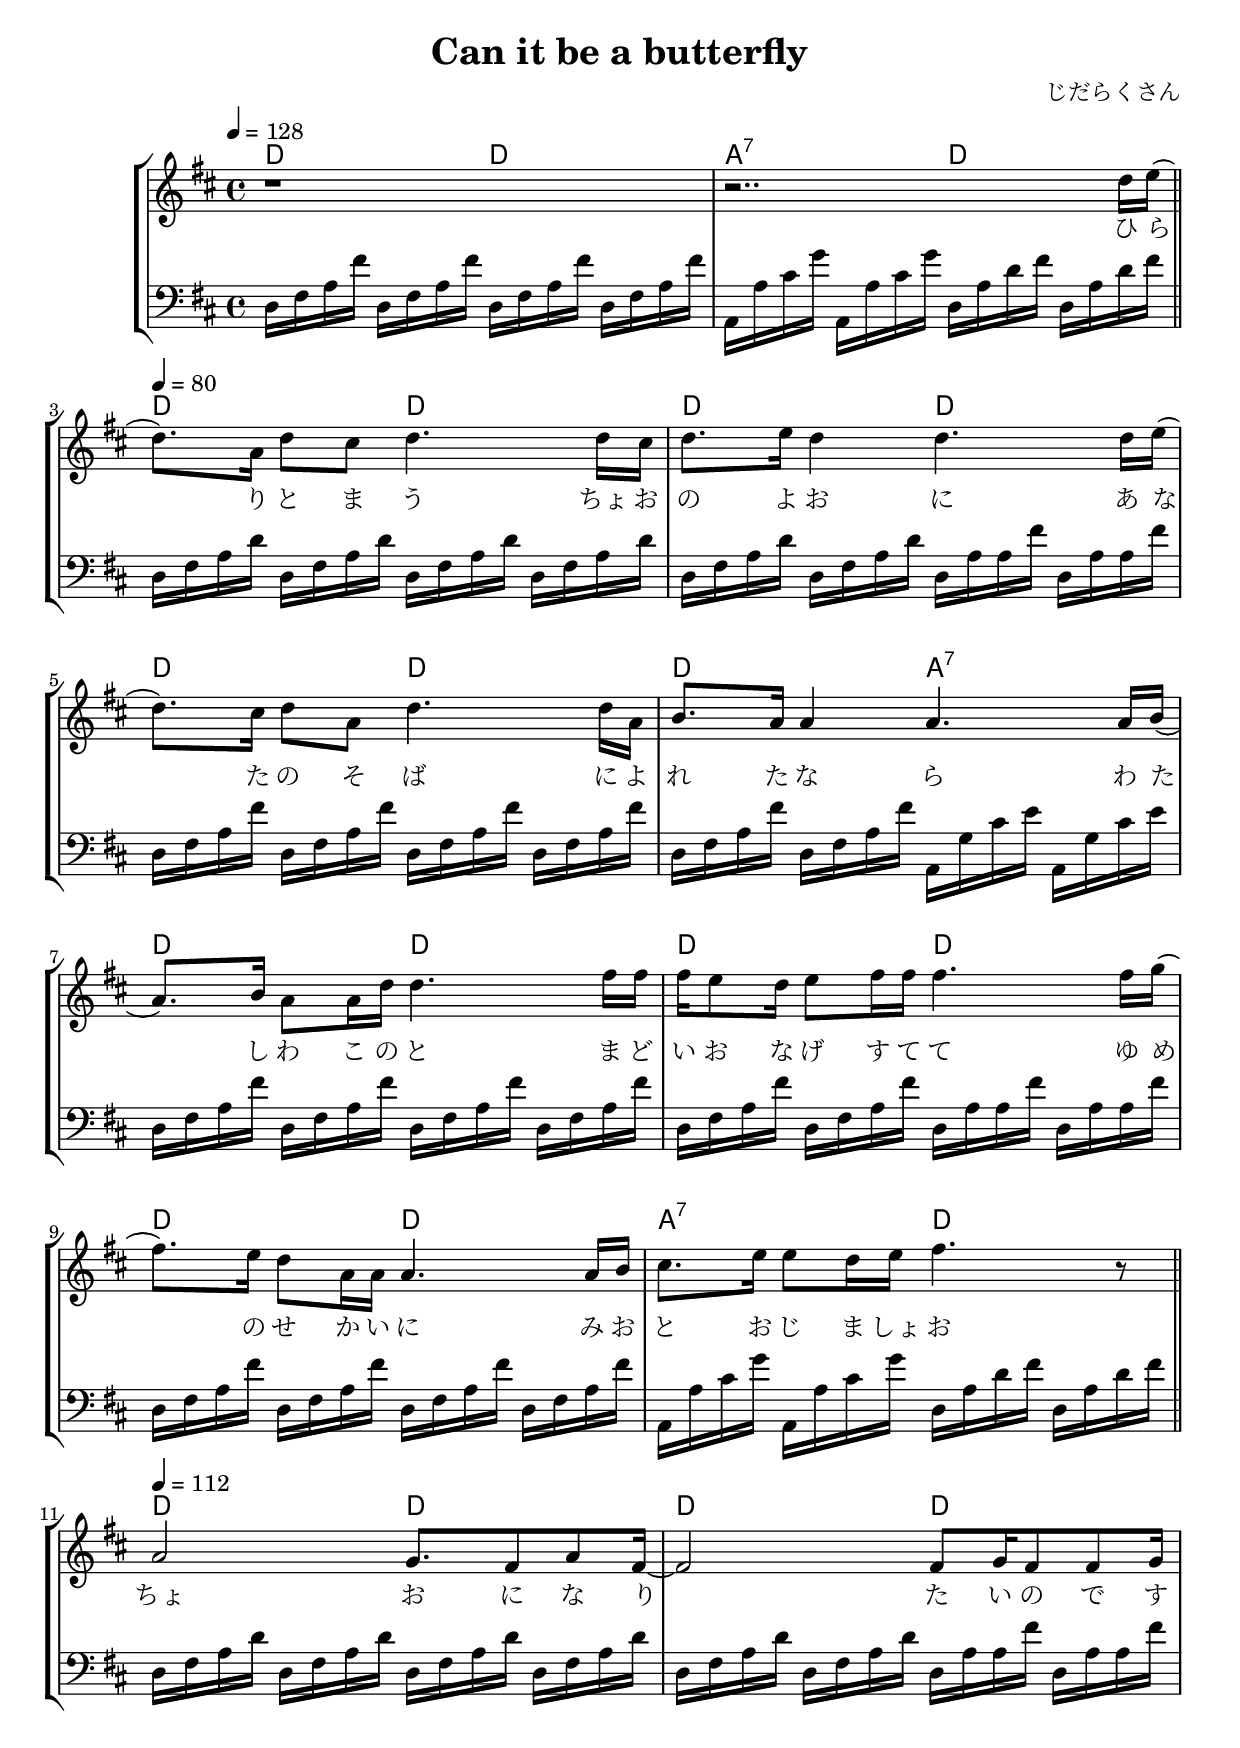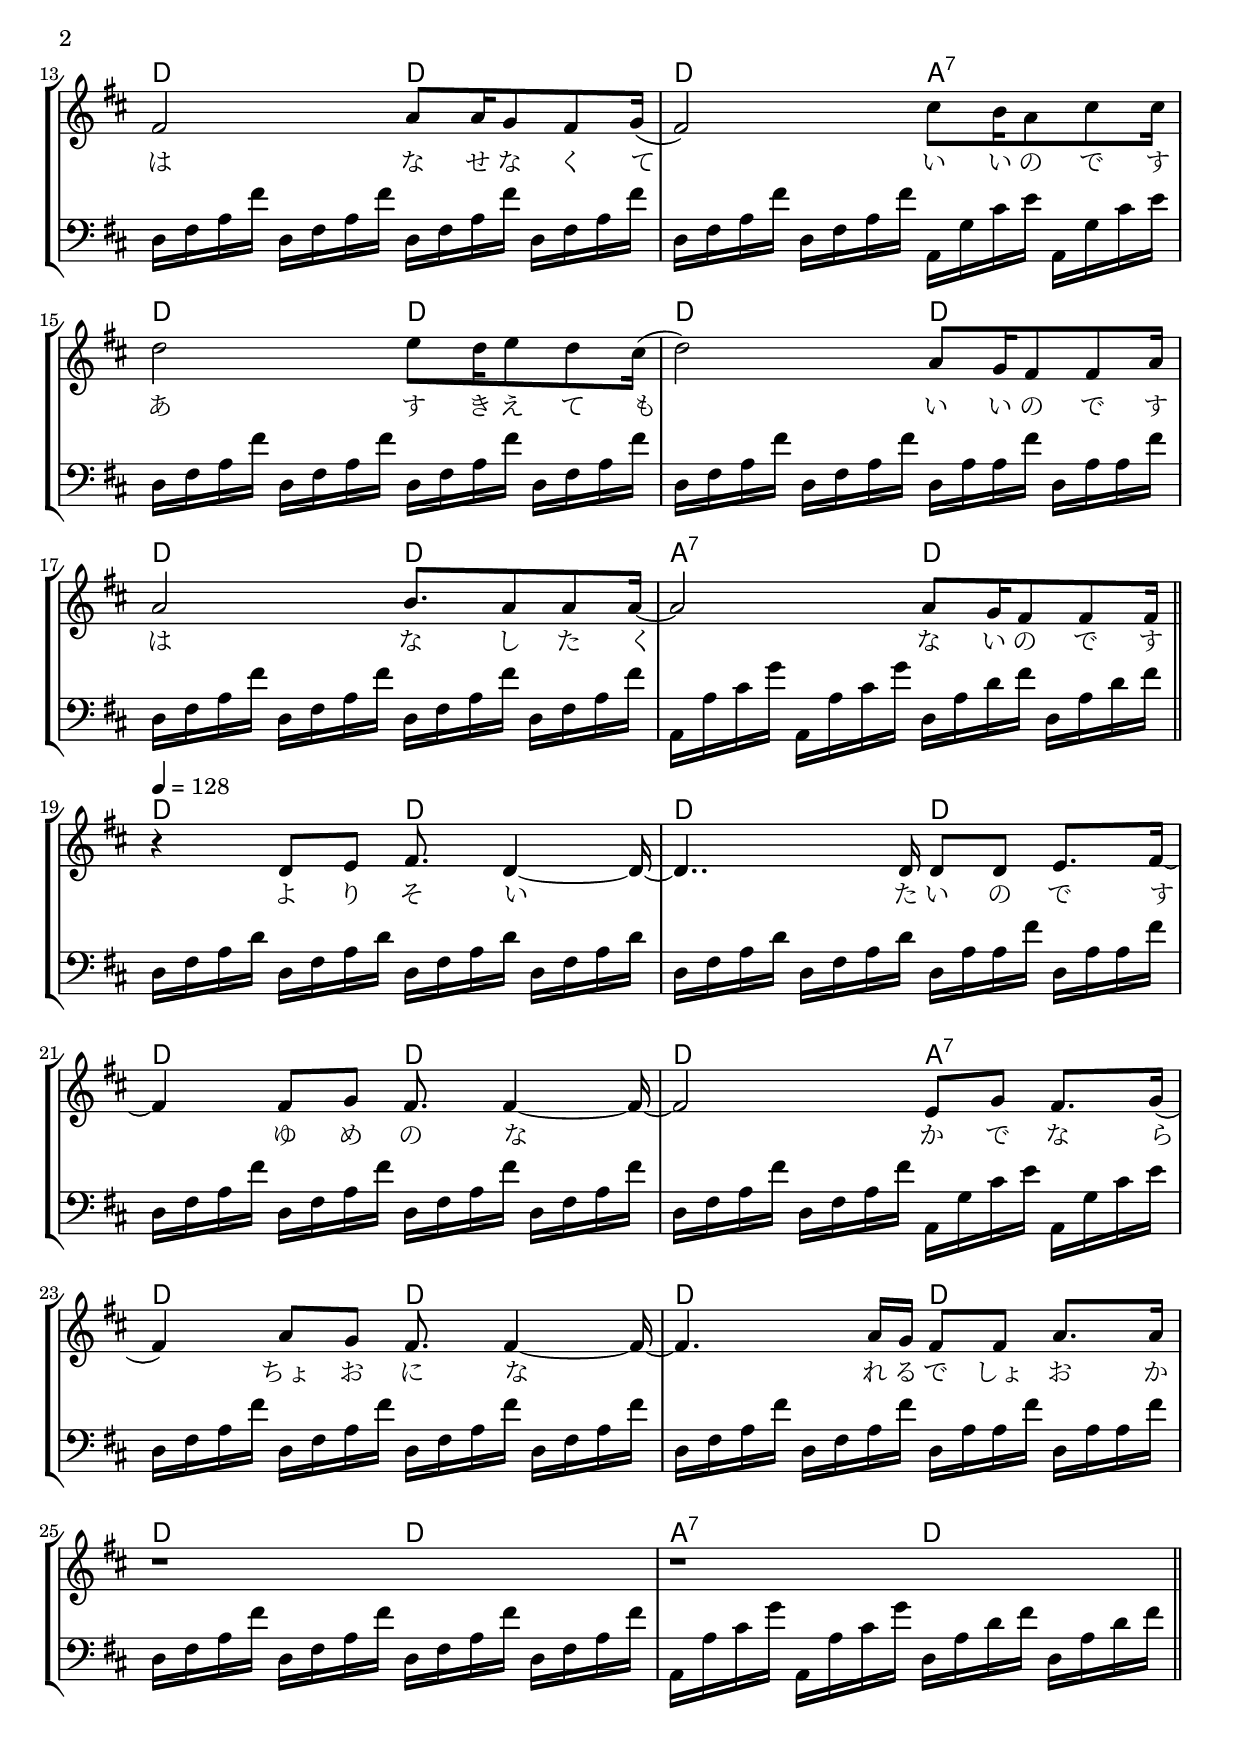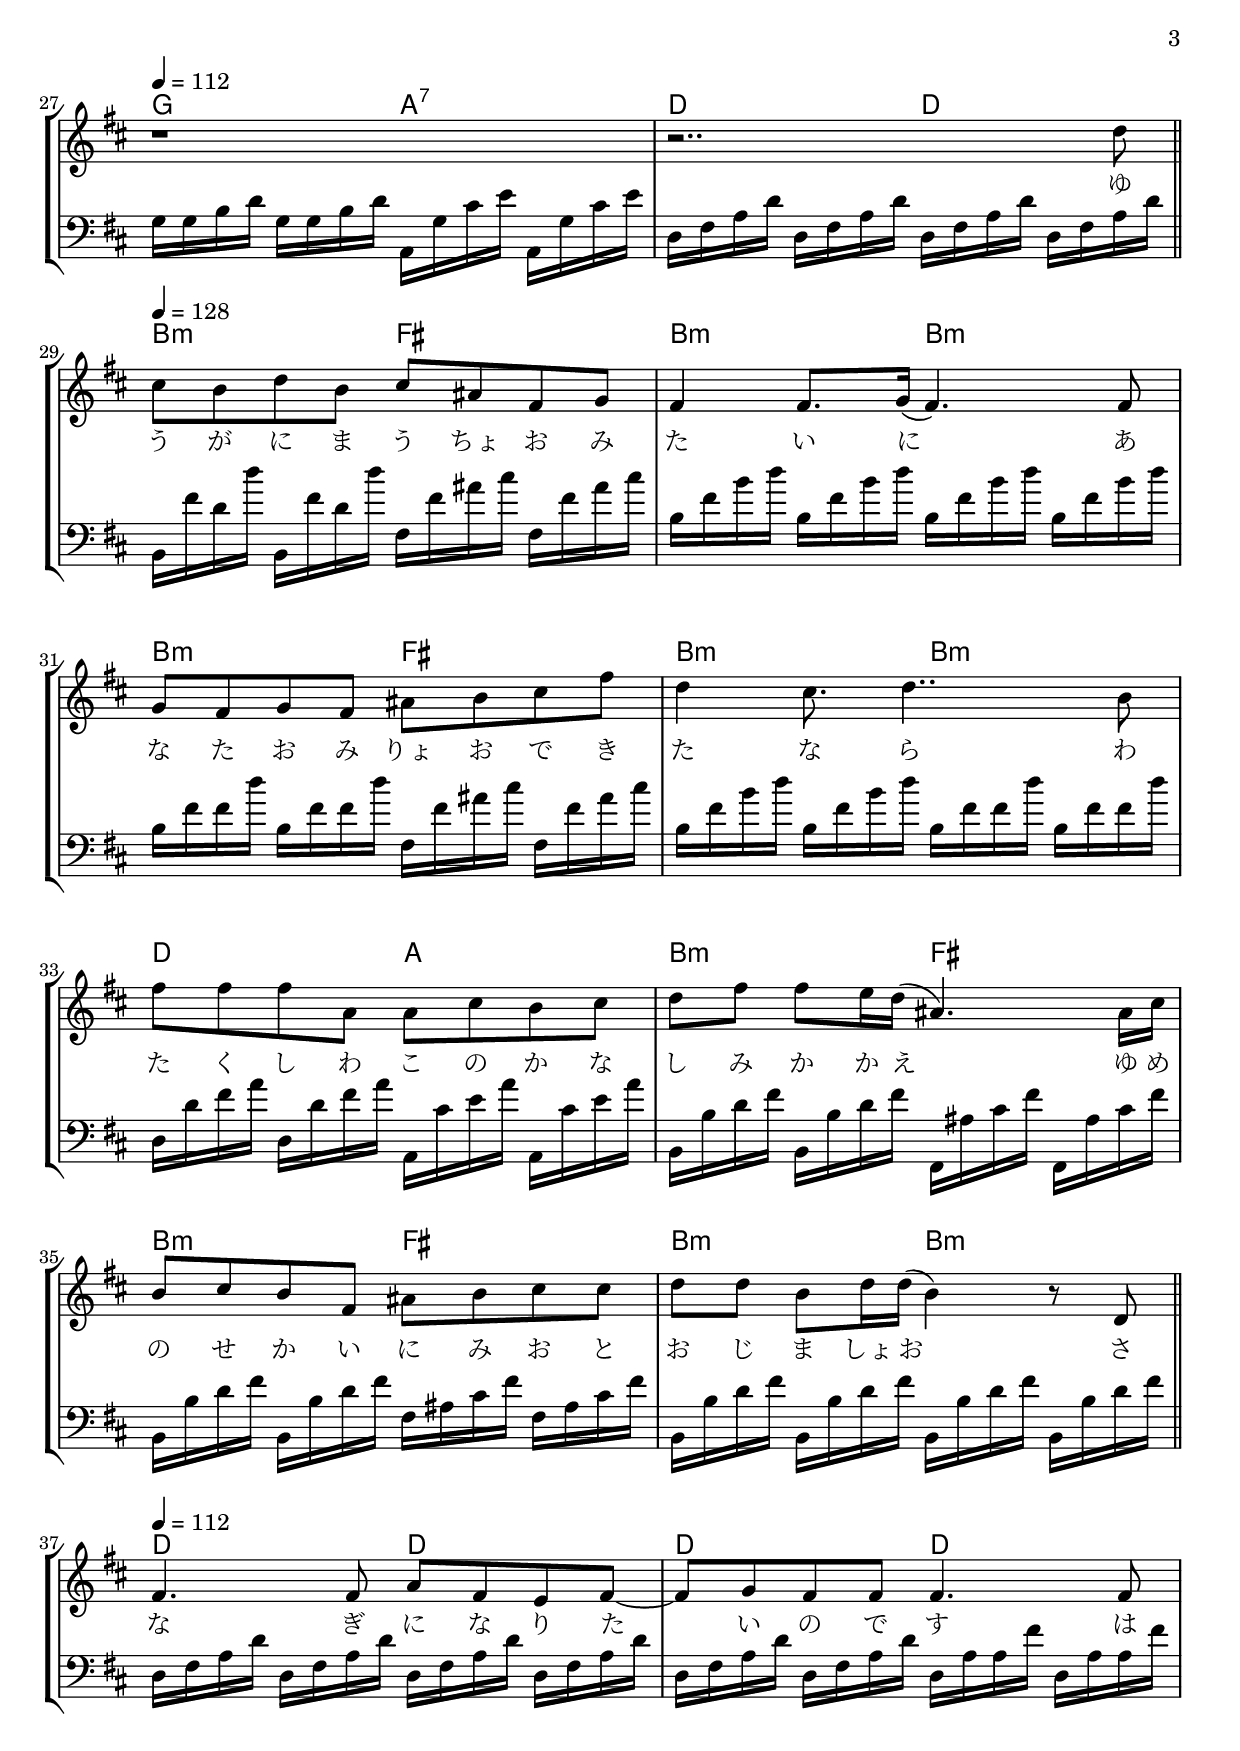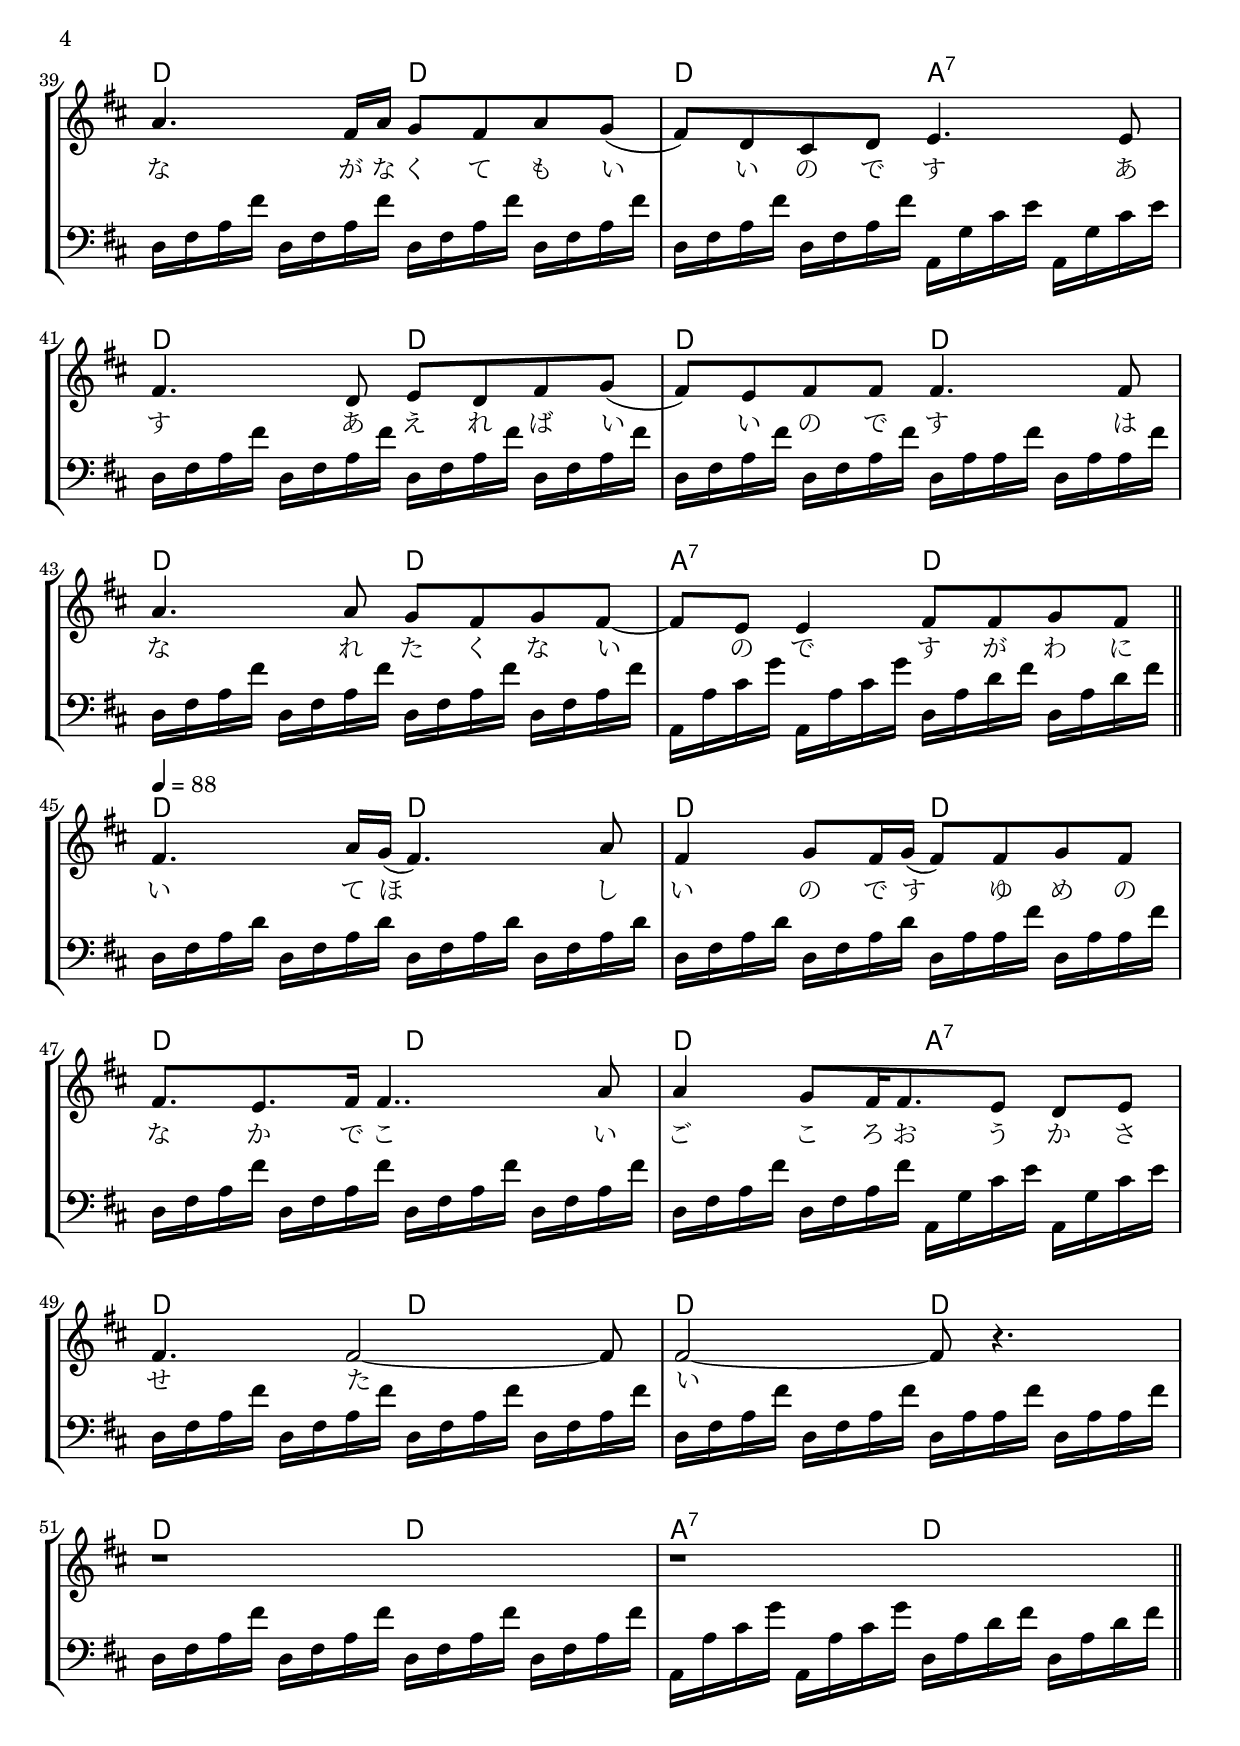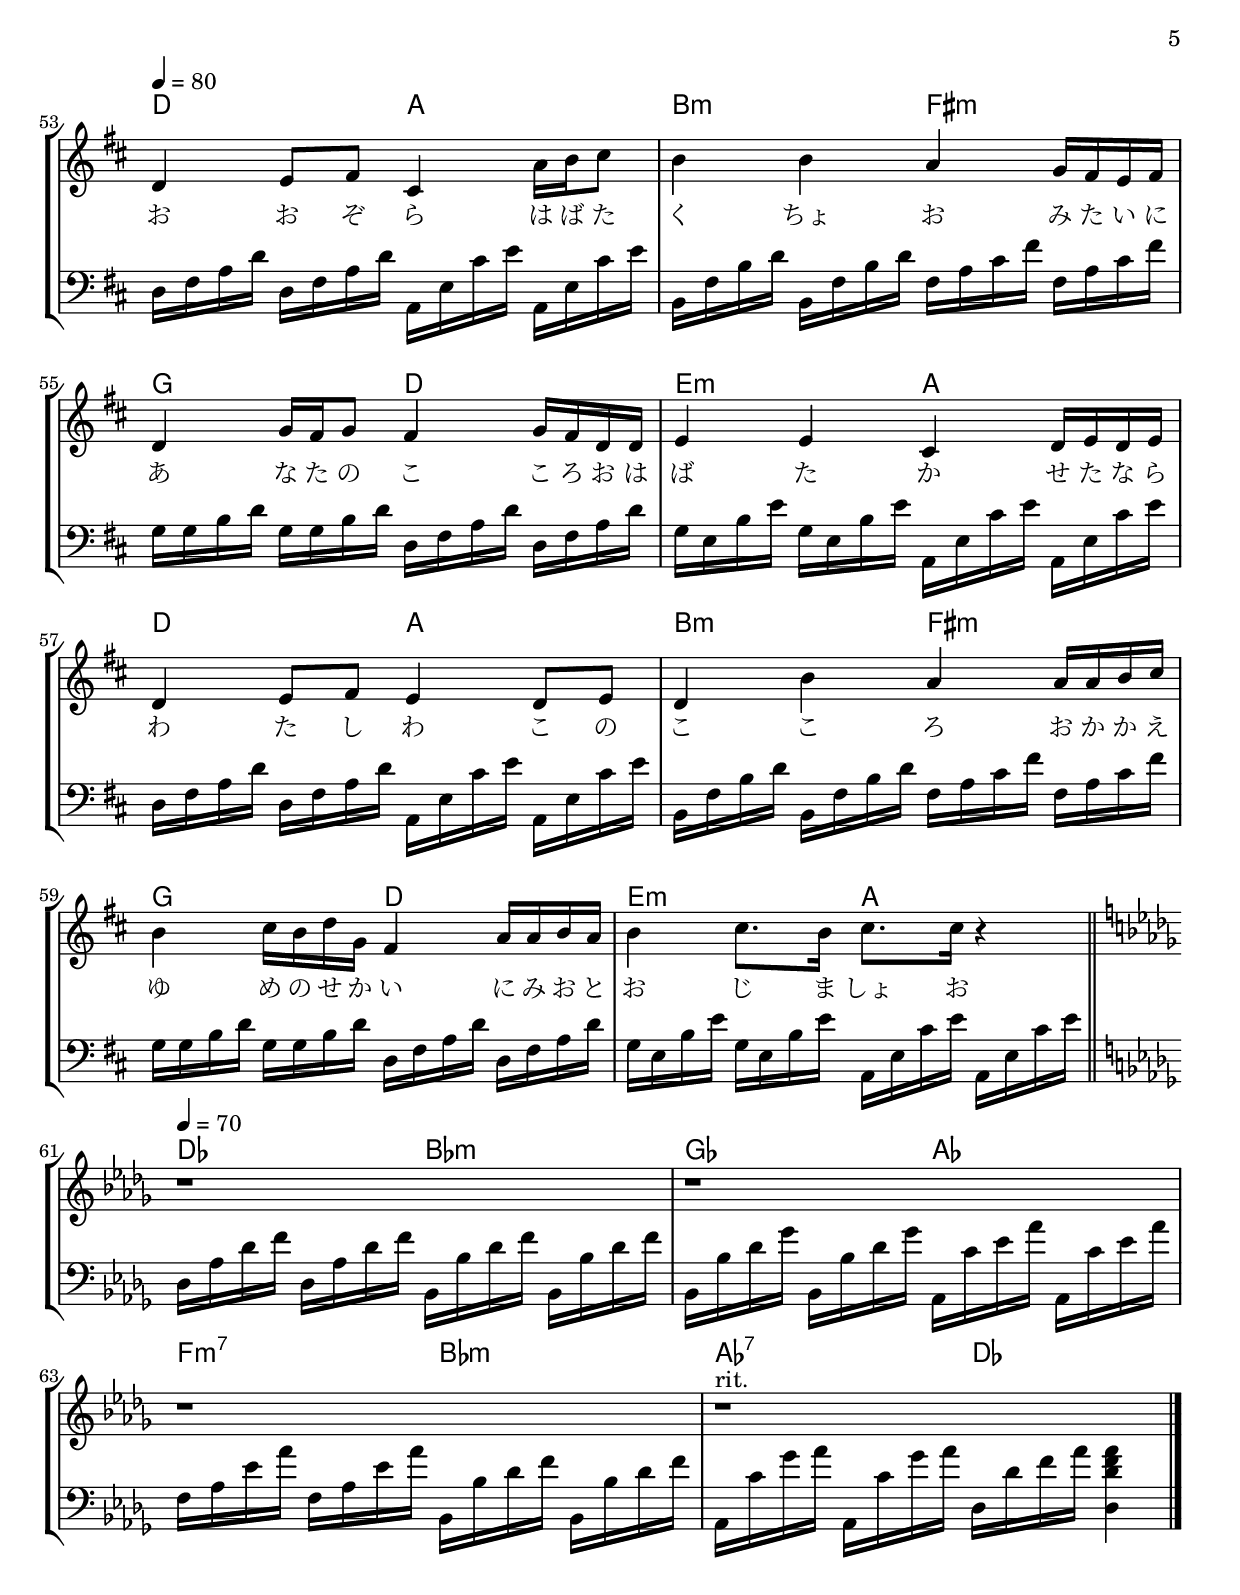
\version "2.12.1"

\header {
	title = \markup {"Can it be a butterfly"}
	composer = \markup \center-column {じだらくさん}
}

harmony = \chordmode {
	d2 d a:7 d 

	d d d d d d d a:7 d d d d d d a:7 d 

	d d d d d d d a:7 d d d d d d a:7 d 

	d d d d d d d a:7 d d d d d d a:7 d 

	g a:7 d d 

	b:m fis b:m b:m b:m fis b:m b:m d a b:m fis b:m fis b:m b:m 

	d d d d d d d a:7 d d d d d d a:7 d 

	d d d d d d d a:7 d d d d d d a:7 d 

	d a b:m fis:m g d e:m a d a b:m fis:m g d e:m a 

	des bes:m ges as f:min7 bes:m as:7 des 
}

melody = {
	\key d \major
	\tempo 4 = 128
	r1 | r2.. 
	\set Staff.midiInstrument = #"fss0.32"
	d''16  e''16 
	(	\tempo 4 = 80
d''8.)  a'16  d''8  cis''8  d''4.  d''16  cis''16 
	d''8.  e''16  d''4  d''4.  d''16  e''16 
	(d''8.)  cis''16  d''8  a'8  d''4.  d''16  a'16 
	b'8.  a'16  a'4  a'4.  a'16  b'16 
	(a'8.)  b'16  a'8  a'16  d''16  d''4.  fis''16  fis''16 
	fis''16  e''8  d''16  e''8  fis''16  fis''16  fis''4.  fis''16  g''16 
	(fis''8.)  e''16  d''8  a'16  a'16  a'4.  a'16  b'16 
	cis''8.  e''16  e''8  d''16  e''16  fis''4.  	r8 	\set Staff.midiInstrument = #"fss0.32"
		\tempo 4 = 112
 a'2  g'8.  fis'8  a'8  fis'16~ 
	fis'2  fis'8  g'16  fis'8  fis'8  g'16 
	fis'2  a'8  a'16  g'8  fis'8  g'16 
	(fis'2)  cis''8  b'16  a'8  cis''8  cis''16 
	d''2  e''8  d''16  e''8  d''8  cis''16 
	(d''2)  a'8  g'16  fis'8  fis'8  a'16 
	a'2  b'8.  a'8  a'8  a'16~ 
	a'2  a'8  g'16  fis'8  fis'8  fis'16
	\set Staff.midiInstrument = #"fss0.32"
		\tempo 4 = 128
r4 d'8  e'8  fis'8.  d'4~d'16~ 
	d'4..  d'16  d'8  d'8  e'8.  fis'16~ 
	fis'4  fis'8  g'8  fis'8.  fis'4~fis'16~ 
	fis'2  e'8  g'8  fis'8.  g'16 
	(fis'4)  a'8  g'8  fis'8.  fis'4~fis'16~ 
	fis'4.  a'16  g'16  fis'8  fis'8  a'8.  a'16
	r1 r1 	\tempo 4 = 112
	r1 | r2.. 
	\set Staff.midiInstrument = #"fss0.32"
	d''8 
		\tempo 4 = 128
cis''8  b'8  d''8  b'8  cis''8  ais'8  fis'8  g'8 
	fis'4  fis'8.  g'16  (fis'4.)  fis'8 
	g'8  fis'8  g'8  fis'8  ais'8  b'8  cis''8  fis''8 
	d''4  cis''8.  d''4..  b'8 
	fis''8  fis''8  fis''8  a'8  a'8  cis''8  b'8  cis''8 
	d''8  fis''8  fis''8  e''16  d''16  (ais'4.)  ais'16  cis''16 
	b'8  cis''8  b'8  fis'8  ais'8  b'8  cis''8  cis''8 
	d''8  d''8  b'8  d''16  d''16  (b'4)  	r8 	\set Staff.midiInstrument = #"fss0.32"
	d'8 
		\tempo 4 = 112
fis'4.  fis'8  a'8  fis'8  e'8  fis'8~ 
	fis'8  g'8  fis'8  fis'8  fis'4.  fis'8 
	a'4.  fis'16  a'16  g'8  fis'8  a'8  g'8 
	(fis'8)  d'8  cis'8  d'8  e'4.  e'8 
	fis'4.  d'8  e'8  d'8  fis'8  g'8 
	(fis'8)  e'8  fis'8  fis'8  fis'4.  fis'8 
	a'4.  a'8  g'8  fis'8  g'8  fis'8~ 
	fis'8  e'8  e'4  fis'8  	\set Staff.midiInstrument = #"fss0.32"
	fis'8  g'8  fis'8 
		\tempo 4 = 88
fis'4.  a'16  g'16  (fis'4.)  a'8 
	fis'4  g'8  fis'16  g'16  (fis'8)  fis'8  g'8  fis'8 
	fis'8.  e'8.  fis'16  fis'4..  a'8 
	a'4  g'8  fis'16  fis'8.  e'8  d'8  e'8 
	fis'4.  fis'2~fis'8 
	fis'2~fis'8  	r4. r1 r1 	\set Staff.midiInstrument = #"fss0.32"
		\tempo 4 = 80
 d'4  e'8  fis'8  cis'4  a'16  b'16  cis''8 
	b'4  b'4  a'4  g'16  fis'16  e'16  fis'16 
	d'4  g'16  fis'16  g'8  fis'4  g'16  fis'16  d'16  d'16 
	e'4  e'4  cis'4  d'16  e'16  d'16  e'16 
	d'4  e'8  fis'8  e'4  d'8  e'8 
	d'4  b'4  a'4  a'16  a'16  b'16  cis''16 
	b'4  cis''16  b'16  d''16  g'16  fis'4  a'16  a'16  b'16  a'16 
	b'4  cis''8.  b'16  cis''8.  cis''16  	r4 	\key des \major
	\tempo 4 = 70
	r1 | r1 | r1 | r1^"rit." \bar "|."
}

words = \lyricmode {
	
	ひ  ら  り  と  ま  う  ちょ  お  の  よ  お  に  あ  な  た  の  そ  ば  に  よ  れ  た  な  ら  わ  た  し  わ  こ  の  と  ま  ど  い  お  な  げ  す  て  て  ゆ  め  の  せ  か  い  に  み  お  と  お  じ  ま  しょ  お  
	ちょ  お  に  な  り  た  い  の  で  す  は  な  せ  な  く  て  い  い  の  で  す  あ  す  き  え  て  も  い  い  の  で  す  は  な  し  た  く  な  い  の  で  す  
	よ  り  そ  い  た  い  の  で  す  ゆ  め  の  な  か  で  な  ら  ちょ  お  に  な  れ  る  で  しょ  お  か  
	
	ゆ  う  が  に  ま  う  ちょ  お  み  た  い  に  あ  な  た  お  み  りょ  お  で  き  た  な  ら  わ  た  く  し  わ  こ  の  か  な  し  み  か  か  え  ゆ  め  の  せ  か  い  に  み  お  と  お  じ  ま  しょ  お  
	さ  な  ぎ  に  な  り  た  い  の  で  す  は  な  が  な  く  て  も  い  い  の  で  す  あ  す  あ  え  れ  ば  い  い  の  で  す  は  な  れ  た  く  な  い  の  で  す  
	が  わ  に  い  て  ほ  し  い  の  で  す  ゆ  め  の  な  か  で  こ  い  ご  こ  ろ  お  う  か  さ  せ  た  い  
	お  お  ぞ  ら  は  ば  た  く  ちょ  お  み  た  い  に  あ  な  た  の  こ  こ  ろ  お  は  ば  た  か  せ  た  な  ら  わ  た  し  わ  こ  の  こ  こ  ろ  お  か  か  え  ゆ  め  の  せ  か  い  に  み  お  と  お  じ  ま  しょ  お  
	
}

tempochange = {
	\tempo 4 = 128
	r1 | r1 \bar "||"
	\tempo 4 = 80
	r1 | r1 | r1 | r1 | r1 | r1 | r1 | r1 \bar "||"
	\tempo 4 = 112
	r1 | r1 | r1 | r1 | r1 | r1 | r1 | r1 \bar "||"
	\tempo 4 = 128
	r1 | r1 | r1 | r1 | r1 | r1 | r1 | r1 \bar "||"
	\tempo 4 = 112
	r1 | r1 \bar "||"
	\tempo 4 = 128
	r1 | r1 | r1 | r1 | r1 | r1 | r1 | r1 \bar "||"
	\tempo 4 = 112
	r1 | r1 | r1 | r1 | r1 | r1 | r1 | r1 \bar "||"
	\tempo 4 = 88
	r1 | r1 | r1 | r1 | r1 | r1 | r1 | r1 \bar "||"
	\tempo 4 = 80
	r1 | r1 | r1 | r1 | r1 | r1 | r1 | r1 \bar "||"
	\tempo 4 = 70
	r1 | r1 | r1 | \tempo 4 = 52 r2 \tempo 4 = 46 r2 \bar "|."
}

mainacc = {
	\clef bass
	\set Staff.midiInstrument = #"Tinkle Bell"
	\key d \major
	\tempo 4 = 128
	d16 fis a fis' d fis a fis'
	d16 fis a fis' d fis a fis'
	a,16 a cis' g' a, a cis' g'
	d16 a d' fis' d a d' fis'
	\bar "||"

	\set Staff.midiInstrument = #"Tinkle Bell"
	\tempo 4 = 80
	d16 fis a d' d fis a d'
	d16 fis a d' d fis a d'
	d16 fis a d' d fis a d'
	d16 a a fis' d a a fis'
	d16 fis a fis' d fis a fis'
	d16 fis a fis' d fis a fis'
	d16 fis a fis' d fis a fis'
	a,16 g cis' e' a, g cis' e'
	d16 fis a fis' d fis a fis'
	d16 fis a fis' d fis a fis'
	d16 fis a fis' d fis a fis'
	d16 a a fis' d a a fis'
	d16 fis a fis' d fis a fis'
	d16 fis a fis' d fis a fis'
	a,16 a cis' g' a, a cis' g'
	d16 a d' fis' d a d' fis'
	\bar "||"

	\set Staff.midiInstrument = #"Tinkle Bell"
	\tempo 4 = 112
	d16 fis a d' d fis a d'
	d16 fis a d' d fis a d'
	d16 fis a d' d fis a d'
	d16 a a fis' d a a fis'
	d16 fis a fis' d fis a fis'
	d16 fis a fis' d fis a fis'
	d16 fis a fis' d fis a fis'
	a,16 g cis' e' a, g cis' e'
	d16 fis a fis' d fis a fis'
	d16 fis a fis' d fis a fis'
	d16 fis a fis' d fis a fis'
	d16 a a fis' d a a fis'
	d16 fis a fis' d fis a fis'
	d16 fis a fis' d fis a fis'
	a,16 a cis' g' a, a cis' g'
	d16 a d' fis' d a d' fis'
	\bar "||"

	\set Staff.midiInstrument = #"Tinkle Bell"
	\tempo 4 = 128
	d16 fis a d' d fis a d'
	d16 fis a d' d fis a d'
	d16 fis a d' d fis a d'
	d16 a a fis' d a a fis'
	d16 fis a fis' d fis a fis'
	d16 fis a fis' d fis a fis'
	d16 fis a fis' d fis a fis'
	a,16 g cis' e' a, g cis' e'
	d16 fis a fis' d fis a fis'
	d16 fis a fis' d fis a fis'
	d16 fis a fis' d fis a fis'
	d16 a a fis' d a a fis'
	d16 fis a fis' d fis a fis'
	d16 fis a fis' d fis a fis'
	a,16 a cis' g' a, a cis' g'
	d16 a d' fis' d a d' fis'
	\bar "||"

	\set Staff.midiInstrument = #"Tinkle Bell"
	\tempo 4 = 112
	g16 g b d' g g b d'
	a,16 g cis' e' a, g cis' e'
	d16 fis a d' d fis a d'
	d16 fis a d' d fis a d'
	\bar "||"

	\set Staff.midiInstrument = #"Tinkle Bell"
	\tempo 4 = 128
	b,16 fis' d' d'' b, fis' d' d''
	fis16 fis' ais' cis'' fis fis' ais' cis''
	b16 fis' b' d'' b fis' b' d''
	b16 fis' b' d'' b fis' b' d''
	b16 fis' fis' d'' b fis' fis' d''
	fis16 fis' ais' cis'' fis fis' ais' cis''
	b16 fis' b' d'' b fis' b' d''
	b16 fis' fis' d'' b fis' fis' d''
	d16 d' fis' a' d d' fis' a'
	a,16 cis' e' a' a, cis' e' a'
	b,16 b d' fis' b, b d' fis'
	fis,16 ais cis' fis' fis, ais cis' fis'
	b,16 b d' fis' b, b d' fis'
	fis16 ais cis' fis' fis ais cis' fis'
	b,16 b d' fis' b, b d' fis'
	b,16 b d' fis' b, b d' fis'
	\bar "||"

	\set Staff.midiInstrument = #"Tinkle Bell"
	\tempo 4 = 112
	d16 fis a d' d fis a d'
	d16 fis a d' d fis a d'
	d16 fis a d' d fis a d'
	d16 a a fis' d a a fis'
	d16 fis a fis' d fis a fis'
	d16 fis a fis' d fis a fis'
	d16 fis a fis' d fis a fis'
	a,16 g cis' e' a, g cis' e'
	d16 fis a fis' d fis a fis'
	d16 fis a fis' d fis a fis'
	d16 fis a fis' d fis a fis'
	d16 a a fis' d a a fis'
	d16 fis a fis' d fis a fis'
	d16 fis a fis' d fis a fis'
	a,16 a cis' g' a, a cis' g'
	d16 a d' fis' d a d' fis'
	\bar "||"

	\set Staff.midiInstrument = #"Tinkle Bell"
	\tempo 4 = 88
	d16 fis a d' d fis a d'
	d16 fis a d' d fis a d'
	d16 fis a d' d fis a d'
	d16 a a fis' d a a fis'
	d16 fis a fis' d fis a fis'
	d16 fis a fis' d fis a fis'
	d16 fis a fis' d fis a fis'
	a,16 g cis' e' a, g cis' e'
	d16 fis a fis' d fis a fis'
	d16 fis a fis' d fis a fis'
	d16 fis a fis' d fis a fis'
	d16 a a fis' d a a fis'
	d16 fis a fis' d fis a fis'
	d16 fis a fis' d fis a fis'
	a,16 a cis' g' a, a cis' g'
	d16 a d' fis' d a d' fis'
	\bar "||"

	\set Staff.midiInstrument = #"Tinkle Bell"
	\tempo 4 = 80
	d16 fis a d' d fis a d'
	a,16 e cis' e' a, e cis' e'
	b,16 fis b d' b, fis b d'
	fis16 a cis' fis' fis a cis' fis'
	g16 g b d' g g b d'
	d16 fis a d' d fis a d'
	g16 e b e' g e b e'
	a,16 e cis' e' a, e cis' e'
	d16 fis a d' d fis a d'
	a,16 e cis' e' a, e cis' e'
	b,16 fis b d' b, fis b d'
	fis16 a cis' fis' fis a cis' fis'
	g16 g b d' g g b d'
	d16 fis a d' d fis a d'
	g16 e b e' g e b e'
	a,16 e cis' e' a, e cis' e'
	\bar "||"

	\set Staff.midiInstrument = #"Tinkle Bell"
	\key des \major
	\tempo 4 = 70
	des16 as des' f' des as des' f'
	bes,16 bes des' f' bes, bes des' f'
	bes,16 bes des' ges' bes, bes des' ges'
	as,16 c' es' as' as, c' es' as'
	f16 as es' as' f as es' as'
	bes,16 bes des' f' bes, bes des' f'
	as,16 c' ges' as' as, c' ges' as'
	des16 des' f' as' <des des' f' as'>4
	\bar "|."
}

subacc = {
	\clef bass
	\set Staff.midiInstrument = #"Acoustic Guitar (nylon)"
	\key d \major
	\tempo 4 = 128
	r2
	r2
	r2
	r2
	\bar "||"

	\set Staff.midiInstrument = #"Acoustic Guitar (nylon)"
	\tempo 4 = 80
	r2
	r2
	r2
	r2
	r2
	r2
	r2
	r2
	r2
	r2
	r2
	r2
	r2
	r2
	r2
	r2
	\bar "||"

	\set Staff.midiInstrument = #"Acoustic Guitar (nylon)"
	\tempo 4 = 112
	r2
	r2
	r2
	r2
	r2
	r2
	r2
	r2
	r2
	r2
	r2
	r2
	r2
	r2
	r2
	r2
	\bar "||"

	\set Staff.midiInstrument = #"Acoustic Guitar (nylon)"
	\tempo 4 = 128
	r2
	r2
	r2
	r2
	r2
	r2
	r2
	r2
	r2
	r2
	r2
	r2
	r2
	r2
	r2
	r2
	\bar "||"

	\set Staff.midiInstrument = #"Acoustic Guitar (nylon)"
	\tempo 4 = 112
	r2
	r2
	r2
	r2
	\bar "||"

	\set Staff.midiInstrument = #"Acoustic Guitar (nylon)"
	\tempo 4 = 128
	r2
	r2
	r2
	r2
	r2
	r2
	r2
	r2
	r2
	r2
	r2
	r2
	r2
	r2
	r2
	r2
	\bar "||"

	\set Staff.midiInstrument = #"Acoustic Guitar (nylon)"
	\tempo 4 = 112
	r2
	r2
	r2
	r2
	r2
	r2
	r2
	r2
	r2
	r2
	r2
	r2
	r2
	r2
	r2
	r2
	\bar "||"

	\set Staff.midiInstrument = #"Acoustic Guitar (nylon)"
	\tempo 4 = 88
	r2
	r2
	r2
	r2
	r2
	r2
	r2
	r2
	r2
	r2
	r2
	r2
	r2
	r2
	r2
	r2
	\bar "||"

	\set Staff.midiInstrument = #"Acoustic Guitar (nylon)"
	\tempo 4 = 80
	r2
	r2
	r2
	r2
	r2
	r2
	r2
	r2
	r2
	r2
	r2
	r2
	r2
	r2
	r2
	r2
	\bar "||"

	\set Staff.midiInstrument = #"Acoustic Guitar (nylon)"
	\key des \major
	\tempo 4 = 70
	r2
	r2
	r2
	r2
	r2
	r2
	r2
	r2
	\bar "|."
}

percA = {
	\drummode {
	cymc1  |r1  \bar "||"
	cymc1  |r1  |r1  |r1  |cymc1  |r1  |r1  |r1  \bar "||"
	cymc1  |r1  |r1  |r1  |cymc1  |r1  |r1  |r1  \bar "||"
	cymc1  |r1  |r1  |r1  |cymc1  |r1  |r1  |r1  \bar "||"
	cymc1  |r1  \bar "||"
	cymc1  |r1  |r1  |r1  |cymc1  |r1  |r1  |r1  \bar "||"
	cymc1  |r1  |r1  |r1  |cymc1  |r1  |r1  |r1  \bar "||"
	cymc1  |r1  |r1  |r1  |cymc1  |r1  |r1  |r1  \bar "||"
	cymc1  |r1  |r1  |r1  |cymc1  |r1  |r1  |r1  \bar "||"
	cymc1  |r1  |r1  |r1  \bar "|."
	}
}

percB = {
	\drummode {
	r8 hho8 hho8 hho8 hho8 hho8 hho8 hho8  |hho8 hho8 hho8 hho8 hho8 hho8 hho8 hho8  \bar "||"
	r8 hho8 hho8 hho8 hho8 hho8 hho8 hho8  |hho8 hho8 hho8 hho8 hho8 hho8 hho8 hho8  |hho8 hho8 hho8 hho8 hho8 hho8 hho8 hho8  |hho8 hho8 hho8 hho8 hho8 hho4.  |r8 hho8 hho8 hho8 hho8 hho8 hho8 hho8  |hho8 hho8 hho8 hho8 hho8 hho8 hho8 hho8  |hho8 hho8 hho8 hho8 hho8 hho8 hho8 hho8  |hho8 hho8 hho8 hho8 hho8 hho4.  \bar "||"
	r8 hho8 hho8 hho8 hho8 hho8 hho8 hho8  |hho8 hho8 hho8 hho8 hho8 hho8 hho8 hho8  |hho8 hho8 hho8 hho8 hho8 hho8 hho8 hho8  |hho8 hho8 hho8 hho8 hho8 hho4.  |r8 hho8 hho8 hho8 hho8 hho8 hho8 hho8  |hho8 hho8 hho8 hho8 hho8 hho8 hho8 hho8  |hho8 hho8 hho8 hho8 hho8 hho8 hho8 hho8  |hho8 hho8 hho8 hho8 hho8 hho4.  \bar "||"
	r8 hho8 hho8 hho8 hho8 hho8 hho8 hho8  |hho8 hho8 hho8 hho8 hho8 hho8 hho8 hho8  |hho8 hho8 hho8 hho8 hho8 hho8 hho8 hho8  |hho8 hho8 hho8 hho8 hho8 hho4.  |r8 hho8 hho8 hho8 hho8 hho8 hho8 hho8  |hho8 hho8 hho8 hho8 hho8 hho8 hho8 hho8  |hho8 hho8 hho8 hho8 hho8 hho8 hho8 hho8  |hho8 hho8 hho8 hho8 hho8 hho4.  \bar "||"
	r8 hho8 hho8 hho8 hho8 hho8 hho8 hho8  |hho8 hho8 hho8 hho8 hho8 hho8 hho8 hho8  \bar "||"
	r8 hho8 hho8 hho8 hho8 hho8 hho8 hho8  |hho8 hho8 hho8 hho8 hho8 hho8 hho8 hho8  |hho8 hho8 hho8 hho8 hho8 hho8 hho8 hho8  |hho8 hho8 hho8 hho8 hho8 hho4.  |r8 hho8 hho8 hho8 hho8 hho8 hho8 hho8  |hho8 hho8 hho8 hho8 hho8 hho8 hho8 hho8  |hho8 hho8 hho8 hho8 hho8 hho8 hho8 hho8  |hho8 hho8 hho8 hho8 hho8 hho4.  \bar "||"
	r8 hho8 hho8 hho8 hho8 hho8 hho8 hho8  |hho8 hho8 hho8 hho8 hho8 hho8 hho8 hho8  |hho8 hho8 hho8 hho8 hho8 hho8 hho8 hho8  |hho8 hho8 hho8 hho8 hho8 hho4.  |r8 hho8 hho8 hho8 hho8 hho8 hho8 hho8  |hho8 hho8 hho8 hho8 hho8 hho8 hho8 hho8  |hho8 hho8 hho8 hho8 hho8 hho8 hho8 hho8  |hho8 hho8 hho8 hho8 hho8 hho4.  \bar "||"
	r8 hho8 hho8 hho8 hho8 hho8 hho8 hho8  |hho8 hho8 hho8 hho8 hho8 hho8 hho8 hho8  |hho8 hho8 hho8 hho8 hho8 hho8 hho8 hho8  |hho8 hho8 hho8 hho8 hho8 hho4.  |r8 hho8 hho8 hho8 hho8 hho8 hho8 hho8  |hho8 hho8 hho8 hho8 hho8 hho8 hho8 hho8  |hho8 hho8 hho8 hho8 hho8 hho8 hho8 hho8  |hho8 hho8 hho8 hho8 hho8 hho4.  \bar "||"
	r8 hho8 hho8 hho8 hho8 hho8 hho8 hho8  |hho8 hho8 hho8 hho8 hho8 hho8 hho8 hho8  |hho8 hho8 hho8 hho8 hho8 hho8 hho8 hho8  |hho8 hho8 hho8 hho8 hho8 hho4.  |r8 hho8 hho8 hho8 hho8 hho8 hho8 hho8  |hho8 hho8 hho8 hho8 hho8 hho8 hho8 hho8  |hho8 hho8 hho8 hho8 hho8 hho8 hho8 hho8  |hho8 hho8 hho8 hho8 hho8 hho4.  \bar "||"
	r8 hho8 hho8 hho8 hho8 hho8 hho8 hho8  |hho8 hho8 hho8 hho8 hho8 hho8 hho8 hho8  |hho8 hho8 hho8 hho8 hho8 hho8 hho8 hho8  |hho8 hho8 hho8 hho8 hho8 hho4.  \bar "|."
	}
}

percC = {
	\drummode {
	r1  |r1  \bar "||"
	r1  |r1  |r1  |r2. hh4  |r1  |r1  |r1  |r2. hh4  \bar "||"
	r1  |r1  |r1  |r2. hh4  |r1  |r1  |r1  |r2. hh4  \bar "||"
	r1  |r1  |r1  |r2. hh4  |r1  |r1  |r1  |r2. hh4  \bar "||"
	r1  |r1  \bar "||"
	r1  |r1  |r1  |r2. hh4  |r1  |r1  |r1  |r2. hh4  \bar "||"
	r1  |r1  |r1  |r2. hh4  |r1  |r1  |r1  |r2. hh4  \bar "||"
	r1  |r1  |r1  |r2. hh4  |r1  |r1  |r1  |r2. hh4  \bar "||"
	r1  |r1  |r1  |r2. hh4  |r1  |r1  |r1  |r2. hh4  \bar "||"
	r1  |r1  |r1  |r2. hh4  \bar "|."
	}
}

percD = {
	\drummode {
	r8 sn4 sn4 sn4 sn8  |r8 sn4 sn4 sn4 sn8  \bar "||"
	r8 sn4 sn4 sn4 sn8  |r8 sn4 sn4 sn4 sn8  |r8 sn4 sn4 sn4 sn8  |r8 sn4 sn4 sn8. sn16 sn16 sn16  |r8 sn4 sn4 sn4 sn8  |r8 sn4 sn4 sn4 sn8  |r8 sn4 sn4 sn4 sn8  |r8 sn4 sn4 sn8. sn16 sn16 sn16  \bar "||"
	r8 sn4 sn4 sn4 sn8  |r8 sn4 sn4 sn4 sn8  |r8 sn4 sn4 sn4 sn8  |r8 sn4 sn4 sn8. sn16 sn16 sn16  |r8 sn4 sn4 sn4 sn8  |r8 sn4 sn4 sn4 sn8  |r8 sn4 sn4 sn4 sn8  |r8 sn4 sn4 sn8. sn16 sn16 sn16  \bar "||"
	r8 sn4 sn4 sn4 sn8  |r8 sn4 sn4 sn4 sn8  |r8 sn4 sn4 sn4 sn8  |r8 sn4 sn4 sn8. sn16 sn16 sn16  |r8 sn4 sn4 sn4 sn8  |r8 sn4 sn4 sn4 sn8  |r8 sn4 sn4 sn4 sn8  |r8 sn4 sn4 sn8. sn16 sn16 sn16  \bar "||"
	r8 sn4 sn4 sn4 sn8  |r8 sn4 sn4 sn4 sn8  \bar "||"
	r8 sn4 sn4 sn4 sn8  |r8 sn4 sn4 sn4 sn8  |r8 sn4 sn4 sn4 sn8  |r8 sn4 sn4 sn8. sn16 sn16 sn16  |r8 sn4 sn4 sn4 sn8  |r8 sn4 sn4 sn4 sn8  |r8 sn4 sn4 sn4 sn8  |r8 sn4 sn4 sn8. sn16 sn16 sn16  \bar "||"
	r8 sn4 sn4 sn4 sn8  |r8 sn4 sn4 sn4 sn8  |r8 sn4 sn4 sn4 sn8  |r8 sn4 sn4 sn8. sn16 sn16 sn16  |r8 sn4 sn4 sn4 sn8  |r8 sn4 sn4 sn4 sn8  |r8 sn4 sn4 sn4 sn8  |r8 sn4 sn4 sn8. sn16 sn16 sn16  \bar "||"
	r8 sn4 sn4 sn4 sn8  |r8 sn4 sn4 sn4 sn8  |r8 sn4 sn4 sn4 sn8  |r8 sn4 sn4 sn8. sn16 sn16 sn16  |r8 sn4 sn4 sn4 sn8  |r8 sn4 sn4 sn4 sn8  |r8 sn4 sn4 sn4 sn8  |r8 sn4 sn4 sn8. sn16 sn16 sn16  \bar "||"
	r8 sn4 sn4 sn4 sn8  |r8 sn4 sn4 sn4 sn8  |r8 sn4 sn4 sn4 sn8  |r8 sn4 sn4 sn8. sn16 sn16 sn16  |r8 sn4 sn4 sn4 sn8  |r8 sn4 sn4 sn4 sn8  |r8 sn4 sn4 sn4 sn8  |r8 sn4 sn4 sn8. sn16 sn16 sn16  \bar "||"
	r8 sn4 sn4 sn4 sn8  |r8 sn4 sn4 sn4 sn8  |r8 sn4 sn4 sn4 sn8  |r8 sn4 sn4 sn8. sn16 sn16 sn16  \bar "|."
	}
}

percE = {
	\drummode {
	bd4 bd16 bd8. bd8. bd8 bd8.  |bd4 bd16 bd8. bd16 bd8 bd8 bd8.  \bar "||"
	bd4 bd16 bd8. bd8. bd8 bd8.  |bd4 bd16 bd8. bd16 bd8 bd8 bd8.  |bd4 bd16 bd8. bd8. bd8 bd8.  |bd4 bd16 bd8. bd16 bd8. bd4  |bd4 bd16 bd8. bd8. bd8 bd8.  |bd4 bd16 bd8. bd16 bd8 bd8 bd8.  |bd4 bd16 bd8. bd8. bd8 bd8.  |bd4 bd16 bd8. bd16 bd8. bd4  \bar "||"
	bd4 bd16 bd8. bd8. bd8 bd8.  |bd4 bd16 bd8. bd16 bd8 bd8 bd8.  |bd4 bd16 bd8. bd8. bd8 bd8.  |bd4 bd16 bd8. bd16 bd8. bd4  |bd4 bd16 bd8. bd8. bd8 bd8.  |bd4 bd16 bd8. bd16 bd8 bd8 bd8.  |bd4 bd16 bd8. bd8. bd8 bd8.  |bd4 bd16 bd8. bd16 bd8. bd4  \bar "||"
	bd4 bd16 bd8. bd8. bd8 bd8.  |bd4 bd16 bd8. bd16 bd8 bd8 bd8.  |bd4 bd16 bd8. bd8. bd8 bd8.  |bd4 bd16 bd8. bd16 bd8. bd4  |bd4 bd16 bd8. bd8. bd8 bd8.  |bd4 bd16 bd8. bd16 bd8 bd8 bd8.  |bd4 bd16 bd8. bd8. bd8 bd8.  |bd4 bd16 bd8. bd16 bd8. bd4  \bar "||"
	bd4 bd16 bd8. bd8. bd8 bd8.  |bd4 bd16 bd8. bd16 bd8 bd8 bd8.  \bar "||"
	bd4 bd16 bd8. bd8. bd8 bd8.  |bd4 bd16 bd8. bd16 bd8 bd8 bd8.  |bd4 bd16 bd8. bd8. bd8 bd8.  |bd4 bd16 bd8. bd16 bd8. bd4  |bd4 bd16 bd8. bd8. bd8 bd8.  |bd4 bd16 bd8. bd16 bd8 bd8 bd8.  |bd4 bd16 bd8. bd8. bd8 bd8.  |bd4 bd16 bd8. bd16 bd8. bd4  \bar "||"
	bd4 bd16 bd8. bd8. bd8 bd8.  |bd4 bd16 bd8. bd16 bd8 bd8 bd8.  |bd4 bd16 bd8. bd8. bd8 bd8.  |bd4 bd16 bd8. bd16 bd8. bd4  |bd4 bd16 bd8. bd8. bd8 bd8.  |bd4 bd16 bd8. bd16 bd8 bd8 bd8.  |bd4 bd16 bd8. bd8. bd8 bd8.  |bd4 bd16 bd8. bd16 bd8. bd4  \bar "||"
	bd4 bd16 bd8. bd8. bd8 bd8.  |bd4 bd16 bd8. bd16 bd8 bd8 bd8.  |bd4 bd16 bd8. bd8. bd8 bd8.  |bd4 bd16 bd8. bd16 bd8. bd4  |bd4 bd16 bd8. bd8. bd8 bd8.  |bd4 bd16 bd8. bd16 bd8 bd8 bd8.  |bd4 bd16 bd8. bd8. bd8 bd8.  |bd4 bd16 bd8. bd16 bd8. bd4  \bar "||"
	bd4 bd16 bd8. bd8. bd8 bd8.  |bd4 bd16 bd8. bd16 bd8 bd8 bd8.  |bd4 bd16 bd8. bd8. bd8 bd8.  |bd4 bd16 bd8. bd16 bd8. bd4  |bd4 bd16 bd8. bd8. bd8 bd8.  |bd4 bd16 bd8. bd16 bd8 bd8 bd8.  |bd4 bd16 bd8. bd8. bd8 bd8.  |bd4 bd16 bd8. bd16 bd8. bd4  \bar "||"
	bd4 bd16 bd8. bd8. bd8 bd8.  |bd4 bd16 bd8. bd16 bd8 bd8 bd8.  |bd4 bd16 bd8. bd8. bd8 bd8.  |bd4 bd16 bd8. bd16 bd8. bd4  \bar "|."
	}
}

\score {
	<<
		\new StaffGroup <<
			\new ChordNames {\harmony}
			\new Voice = "melody" {\melody}
			\new Lyrics \lyricsto "melody" \words
			\new Staff = "mainacc" {\mainacc}
		>>
	>>
	\layout { }
}
